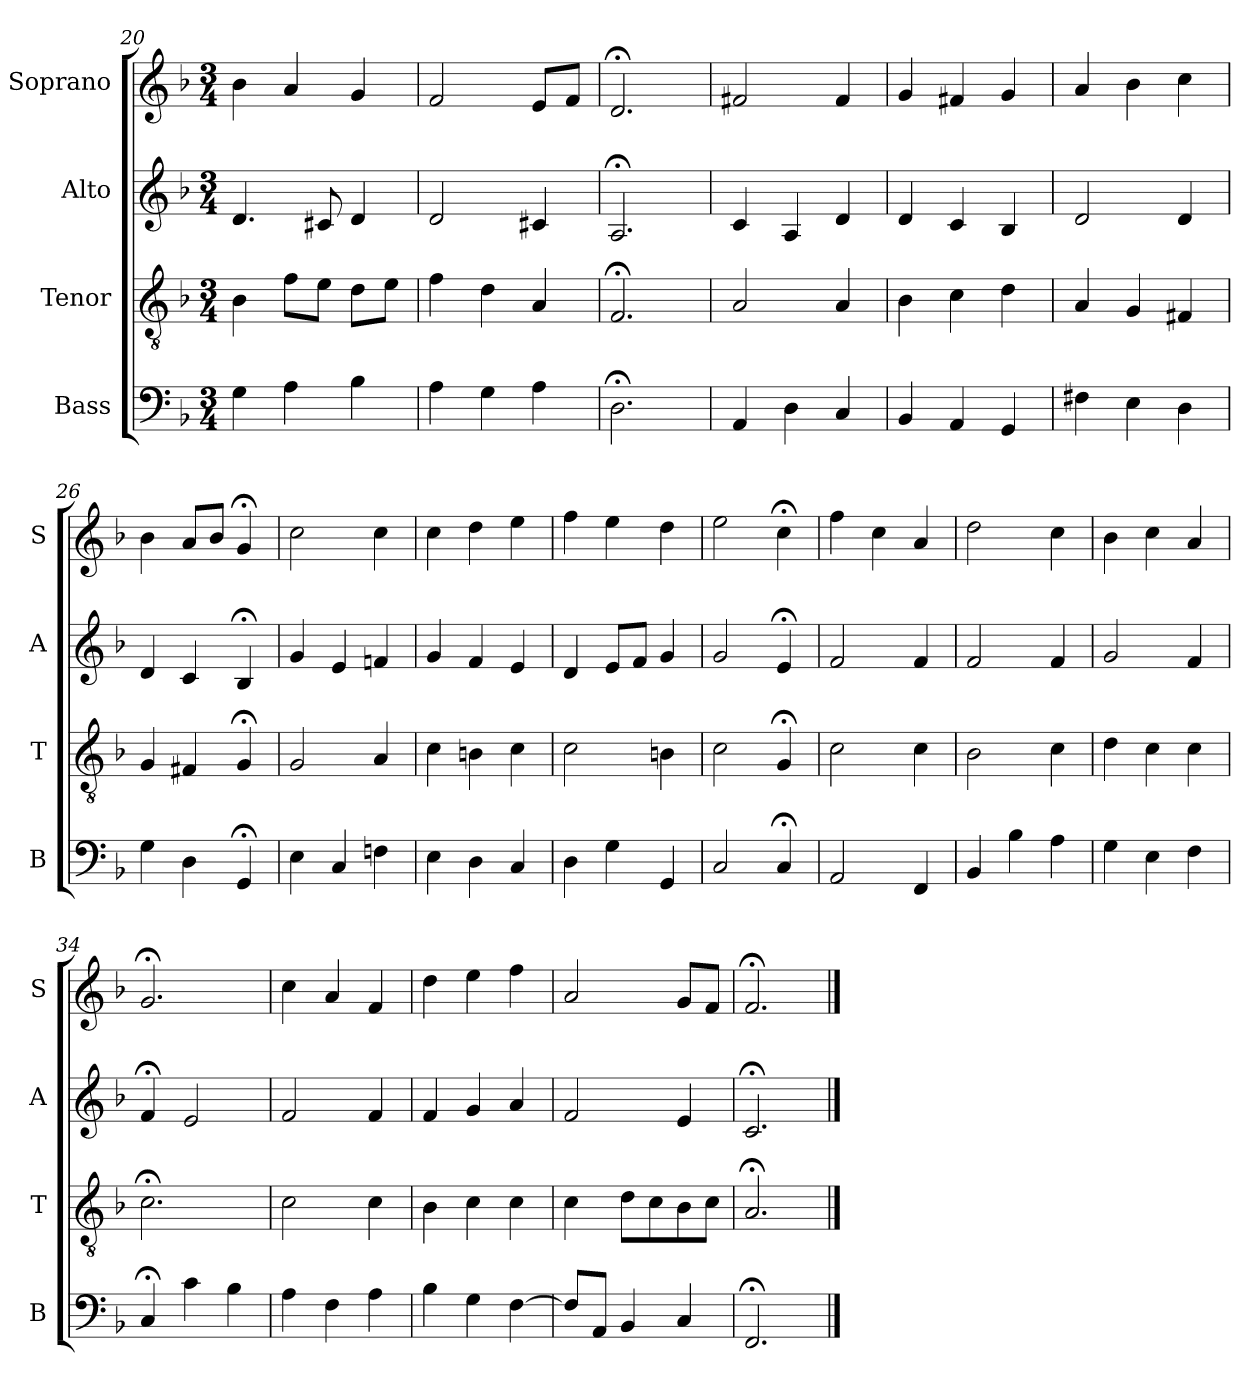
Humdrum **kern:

**kern	**kern	**kern	**kern
*part4	*part3	*part2	*part1
*staff4	*staff3	*staff2	*staff1
*I"Bass	*I"Tenor	*I"Alto	*I"Soprano
*I'B	*I'T	*I'A	*I'S
*clefF4	*clefGv2	*clefG2	*clefG2
*k[b-]	*k[b-]	*k[b-]	*k[b-]
*F:	*F:	*F:	*F:
*M3/4	*M3/4	*M3/4	*M3/4
=20	=20	=20	=20
4G	4B-	4.d	4b-
4A	8fL	.	4a
.	8eJ	8c#X	.
4B-	8dL	4d	4g
.	8eJ	.	.
=21	=21	=21	=21
4A	4f	2d	2f
4G	4d	.	.
4A	4A	4c#X	8eL
.	.	.	8fJ
=22	=22	=22	=22
2.D;<	2.F;<	2.A;<	2.d;<
=23	=23	=23	=23
4AA	2A	4c	2f#X
4D	.	4A	.
4C	4A	4d	4f#
=24	=24	=24	=24
4BB-	4B-	4d	4g
4AA	4c	4c	4f#X
4GG	4d	4B-	4g
=25	=25	=25	=25
4F#X	4A	2d	4a
4E	4G	.	4b-
4D	4F#X	4d	4cc
=26	=26	=26	=26
4G	4G	4d	4b-
4D	4F#X	4c	8aL
.	.	.	8b-J
4GG;<	4G;<	4B-;<	4g;<
=27	=27	=27	=27
4E	2G	4g	2cc
4C	.	4e	.
4Fn	4A	4fn	4cc
=28	=28	=28	=28
4E	4c	4g	4cc
4D	4Bn	4f	4dd
4C	4c	4e	4ee
=29	=29	=29	=29
4D	2c	4d	4ff
4G	.	8eL	4ee
.	.	8fJ	.
4GG	4Bn	4g	4dd
=30	=30	=30	=30
2C	2c	2g	2ee
4C;<	4G;<	4e;<i	4cc;<i
=31	=31	=31	=31
2AA	2c	2fi	4ffi
.	.	.	4cc
4FF	4c	4f	4a
=32	=32	=32	=32
4BB-	2B-	2f	2dd
4B-	.	.	.
4A	4c	4f	4cc
=33	=33	=33	=33
4G	4d	2g	4b-
4E	4c	.	4cc
4F	4c	4f	4a
=34	=34	=34	=34
4C;<	2.c;<	4f;<	2.g;<
4c	.	2e	.
4B-	.	.	.
=35	=35	=35	=35
4A	2c	2f	4cc
4F	.	.	4a
4A	4c	4f	4f
=36	=36	=36	=36
4B-	4B-	4f	4dd
4G	4c	4g	4ee
[4F	4c	4a	4ff
=37	=37	=37	=37
8FL]	4c	2f	2a
8AAJ	.	.	.
4BB-	8dL	.	.
.	8c	.	.
4C	8B-	4e	8gL
.	8cJ	.	8fJ
=38	=38	=38	=38
2.FF;<	2.A;<	2.c;<	2.f;<
==	==	==	==
*-	*-	*-	*-
